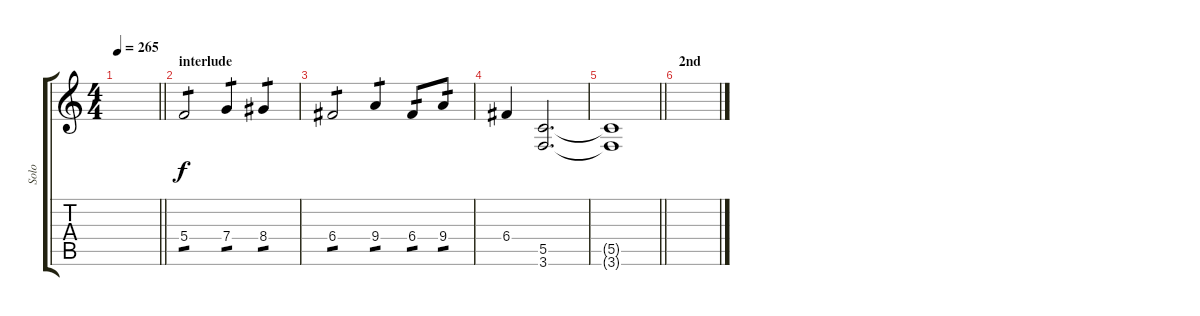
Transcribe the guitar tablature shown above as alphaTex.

\track ("Solo" "Solo") {instrument distortionguitar}
\staff {score tabs}
\tuning (D4 A3 F3 C3 G2 D2) {hide}
\ts (4 4)
\tempo 265
\clef g2
\barLineRight lightlight
\ks c
|
\section ("" "interlude")
5.4.2{tp 1} 7.4.4{tp 1} 8.4.4{tp 1} |
6.4.2{tp 1} 9.4.4{tp 1} 6.4.8{tp 1} 9.4.8{tp 1} |
6.4.4 (5.5 3.6).2{d} |
\barLineRight lightlight
(5.5{t} 3.6{t}).1 |
\section ("" "2nd")
